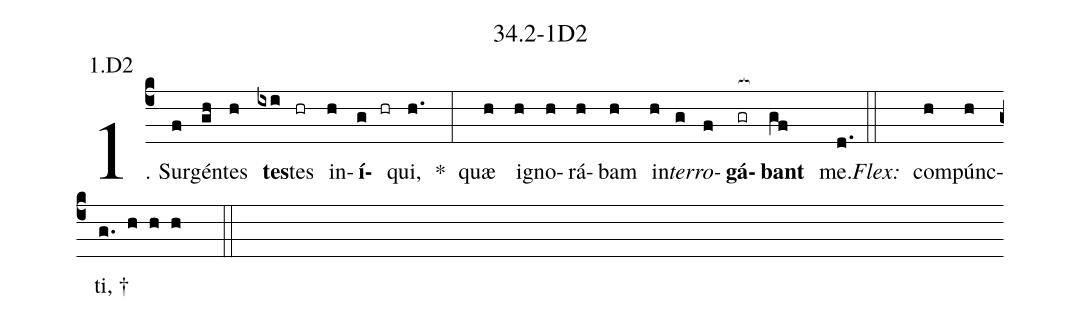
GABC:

name: 34.2-1D2;
annotation: 1.D2;
%%
(c4)1. Sur(f)gén(gh)tes(h) <b>tes</b>(ixi)tes(hr) in(h)<b>í</b>(g hr)qui,(h.) *(:) quæ(h) i(h)gno(h)rá(h)bam(h) in(h)<i>ter</i>(g)<i>ro</i>(f)<b>gá</b>(gr[ocb:1{])<b>bant</b>(gf[ocb:0}]) me.(d.) (::)
<i>Flex:</i>()  com(h)púnc(h)ti, †(g. h h h  ::)

%E(h) u(h) o(g) u(f) a(gf) e.(d.) (::)
